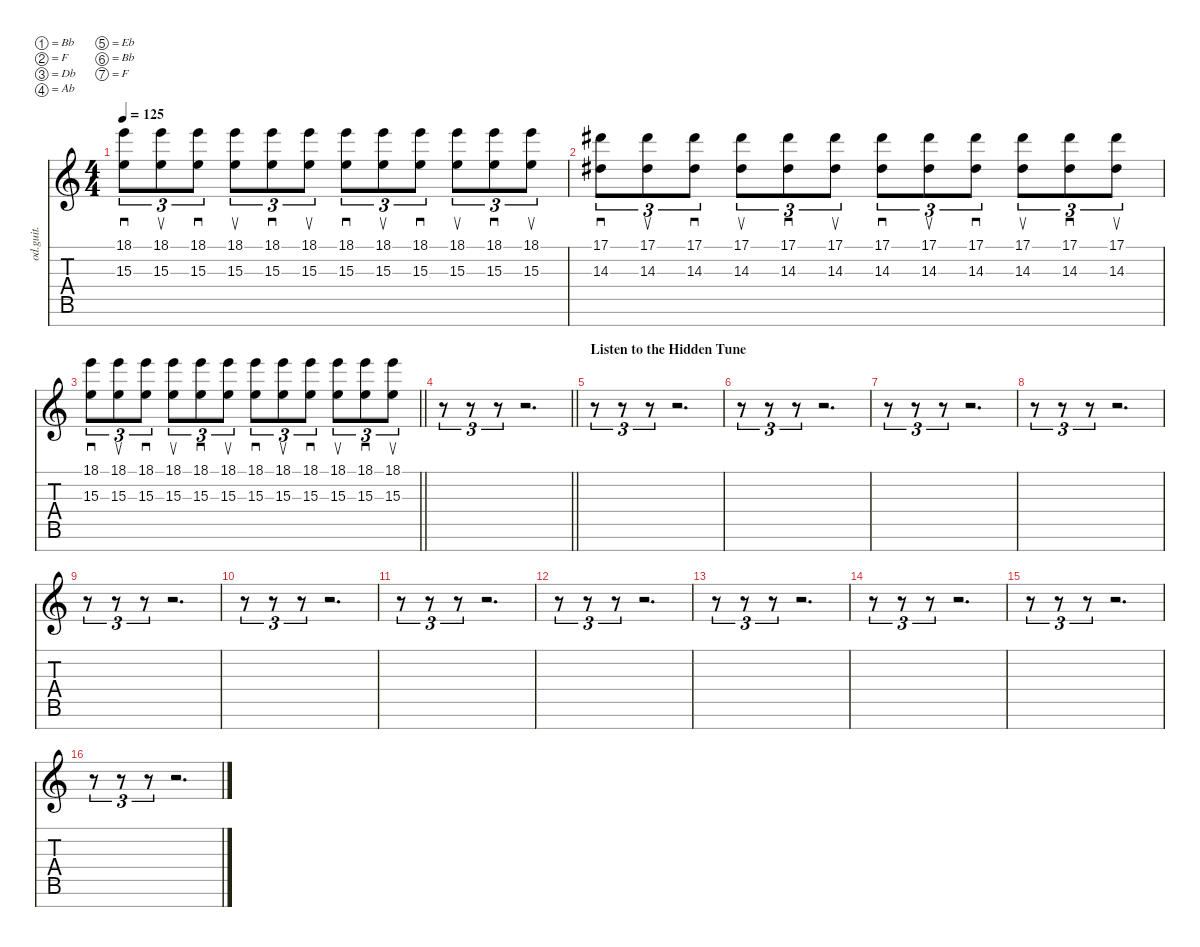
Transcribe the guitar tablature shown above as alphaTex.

\defaultSystemsLayout 4
\hideDynamics
\bracketExtendMode nobrackets
\track ("8 string Guitar SOLO (Fredrik Thordendal)" "od.guit.") {instrument overdrivenguitar}
\staff {score tabs}
\tuning (Bb3 F3 Db3 Ab2 Eb2 Bb1 F1)
\ts (4 4)
\tempo 125
\clef g2
\ks c
(18.1 15.3).8{sd tu (3 2) dy f beam Down} (18.1 15.3).8{su tu (3 2) beam Down} (18.1 15.3).8{sd tu (3 2) beam Down} (18.1 15.3).8{su tu (3 2) beam Down} (18.1 15.3).8{sd tu (3 2) beam Down} (18.1 15.3).8{su tu (3 2) beam Down} (18.1 15.3).8{sd tu (3 2) beam Down} (18.1 15.3).8{su tu (3 2) beam Down} (18.1 15.3).8{sd tu (3 2) beam Down} (18.1 15.3).8{su tu (3 2) beam Down} (18.1 15.3).8{sd tu (3 2) beam Down} (18.1 15.3).8{su tu (3 2) beam Down} |
(17.1{acc #} 14.3{acc #}).8{sd tu (3 2) beam Down} (17.1{acc #} 14.3{acc #}).8{su tu (3 2) beam Down} (17.1{acc #} 14.3{acc #}).8{sd tu (3 2) beam Down} (17.1{acc #} 14.3{acc #}).8{su tu (3 2) beam Down} (17.1{acc #} 14.3{acc #}).8{sd tu (3 2) beam Down} (17.1{acc #} 14.3{acc #}).8{su tu (3 2) beam Down} (17.1{acc #} 14.3{acc #}).8{sd tu (3 2) beam Down} (17.1{acc #} 14.3{acc #}).8{su tu (3 2) beam Down} (17.1{acc #} 14.3{acc #}).8{sd tu (3 2) beam Down} (17.1{acc #} 14.3{acc #}).8{su tu (3 2) beam Down} (17.1{acc #} 14.3{acc #}).8{sd tu (3 2) beam Down} (17.1{acc #} 14.3{acc #}).8{su tu (3 2) beam Down} |
\barLineRight lightlight
(18.1 15.3).8{sd tu (3 2) beam Down} (18.1 15.3).8{su tu (3 2) beam Down} (18.1 15.3).8{sd tu (3 2) beam Down} (18.1 15.3).8{su tu (3 2) beam Down} (18.1 15.3).8{sd tu (3 2) beam Down} (18.1 15.3).8{su tu (3 2) beam Down} (18.1 15.3).8{sd tu (3 2) beam Down} (18.1 15.3).8{su tu (3 2) beam Down} (18.1 15.3).8{sd tu (3 2) beam Down} (18.1 15.3).8{su tu (3 2) beam Down} (18.1 15.3).8{sd tu (3 2) beam Down} (18.1 15.3).8{su tu (3 2) beam Down} |
\barLineRight lightlight
r.8{tu (3 2) beam Down} r.8{tu (3 2) beam Down} r.8{tu (3 2) beam Down} r.2{d beam Down} |
\section ("" "Listen to the Hidden Tune")
r.8{tu (3 2) beam Down} r.8{tu (3 2) beam Down} r.8{tu (3 2) beam Down} r.2{d beam Down} |
r.8{tu (3 2) beam Down} r.8{tu (3 2) beam Down} r.8{tu (3 2) beam Down} r.2{d beam Down} |
r.8{tu (3 2) beam Down} r.8{tu (3 2) beam Down} r.8{tu (3 2) beam Down} r.2{d beam Down} |
r.8{tu (3 2) beam Down} r.8{tu (3 2) beam Down} r.8{tu (3 2) beam Down} r.2{d beam Down} |
r.8{tu (3 2) beam Down} r.8{tu (3 2) beam Down} r.8{tu (3 2) beam Down} r.2{d beam Down} |
r.8{tu (3 2) beam Down} r.8{tu (3 2) beam Down} r.8{tu (3 2) beam Down} r.2{d beam Down} |
r.8{tu (3 2) beam Down} r.8{tu (3 2) beam Down} r.8{tu (3 2) beam Down} r.2{d beam Down} |
r.8{tu (3 2) beam Down} r.8{tu (3 2) beam Down} r.8{tu (3 2) beam Down} r.2{d beam Down} |
r.8{tu (3 2) beam Down} r.8{tu (3 2) beam Down} r.8{tu (3 2) beam Down} r.2{d beam Down} |
r.8{tu (3 2) beam Down} r.8{tu (3 2) beam Down} r.8{tu (3 2) beam Down} r.2{d beam Down} |
r.8{tu (3 2) beam Down} r.8{tu (3 2) beam Down} r.8{tu (3 2) beam Down} r.2{d beam Down} |
r.8{tu (3 2) beam Down} r.8{tu (3 2) beam Down} r.8{tu (3 2) beam Down} r.2{d beam Down}
